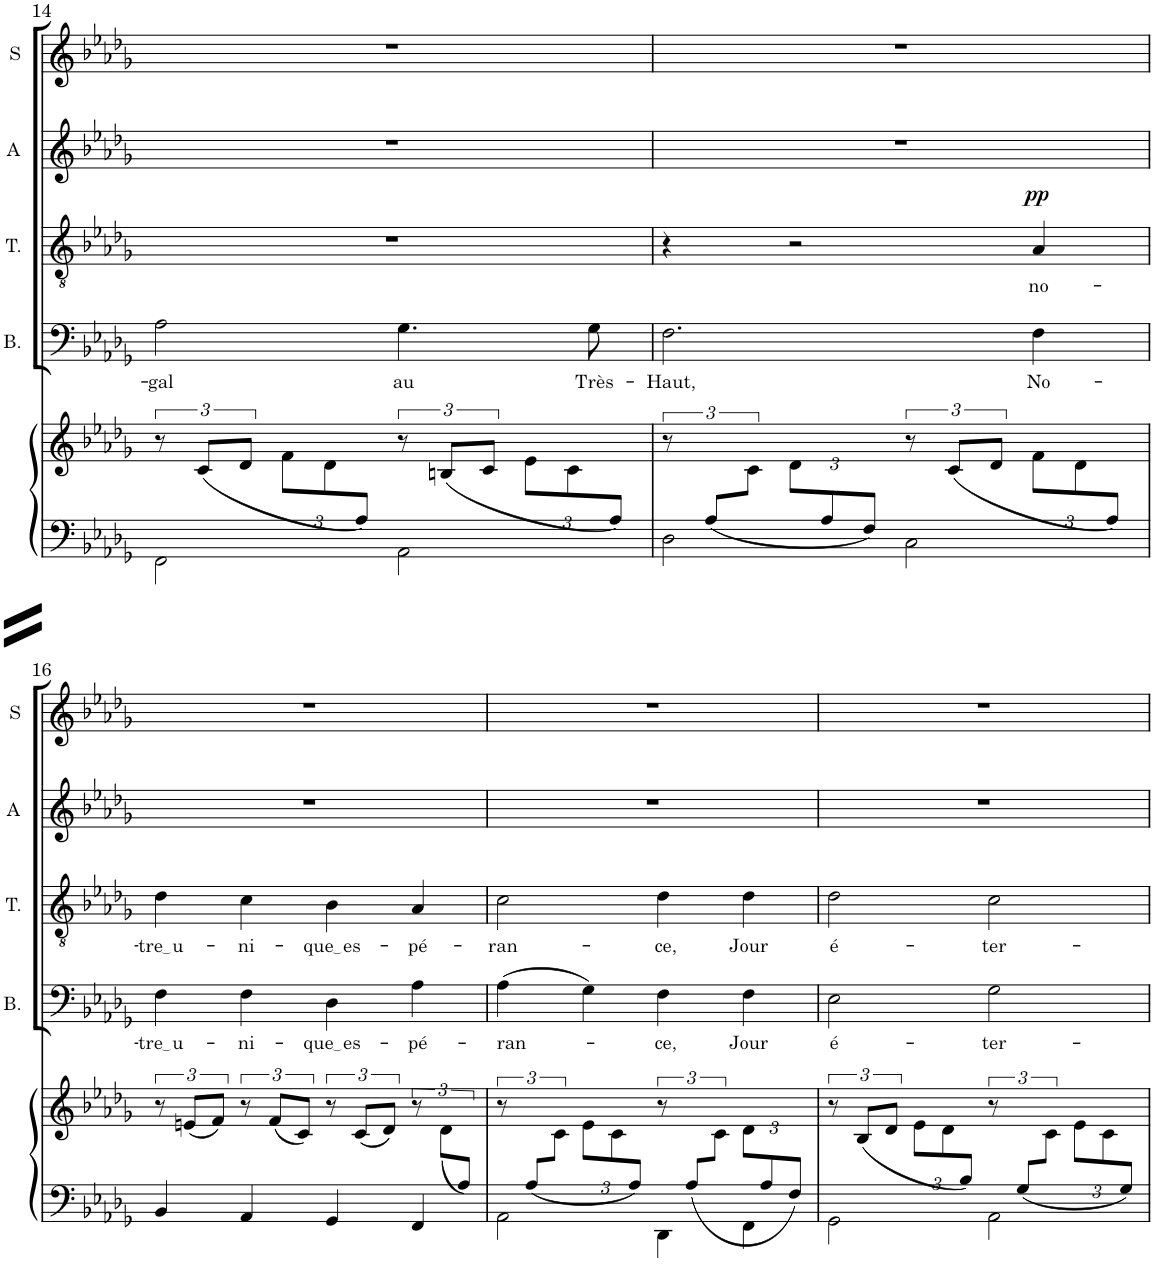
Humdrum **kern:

**kern	**kern	**kern	**text	**kern	**text	**dynam	**kern	**kern
*part5	*part5	*part4	*part4	*part3	*part3	*part3	*part2	*part1
*staff6	*staff5	*staff4	*staff4	*staff3	*staff3	*staff3	*staff2	*staff1
*I"Organ or Piano	*	*I"Basse	*	*I"Ténor	*	*	*I"Alto	*I"Soprano
*	*	*I'B.	*	*I'T.	*	*	*I'A	*I'S
!!LO:PB:g=z
*clefF4	*clefG2	*clefF4	*	*clefGv2	*	*	*clefG2	*clefG2
*k[b-e-a-d-g-]	*k[b-e-a-d-g-]	*k[b-e-a-d-g-]	*	*k[b-e-a-d-g-]	*	*	*k[b-e-a-d-g-]	*k[b-e-a-d-g-]
*M4/4	*M4/4	*M4/4	*	*M4/4	*	*	*M4/4	*M4/4
*met(c)	*met(c)	*met(c)	*	*met(c)	*	*	*met(c)	*met(c)
=14	=14	=14	=14	=14	=14	=14	=14	=14
*^	*	*	*	*	*	*	*	*
!	!	!	!	!LO:LY:b	!	!	!	!	!
12%5ryy	2FF\	12r	2A-\	-gal	1r	.	.	1r	1r
.	.	(<12c/L	.	.	.	.	.	.	.
.	.	12d-/J	.	.	.	.	.	.	.
*	*	*Xbrackettup	*	*	*	*	*	*	*
.	.	12f\L	.	.	.	.	.	.	.
.	.	12d-\	.	.	.	.	.	.	.
12A-/J)	.	12ryy	.	.	.	.	.	.	.
*	*	*brackettup	*	*	*	*	*	*	*
!	!	!	!	!LO:LY:b	!	!	!	!	!
12%5ryy	2AA-\	12r	4.G-\	au	.	.	.	.	.
.	.	(<12Bn/L	.	.	.	.	.	.	.
.	.	12c/J	.	.	.	.	.	.	.
*	*	*Xbrackettup	*	*	*	*	*	*	*
.	.	12e-\L	.	.	.	.	.	.	.
.	.	12c\	.	.	.	.	.	.	.
!	!	!	!	!LO:LY:b	!	!	!	!	!
.	.	.	8G-\	Très-	.	.	.	.	.
12A-/J)	.	12ryy	.	.	.	.	.	.	.
=15	=15	=15	=15	=15	=15	=15	=15	=15	=15
*	*	*brackettup	*	*	*	*	*	*	*
!	!	!	!	!LO:LY:b	!	!	!	!	!
12ryy	2D-\	12r	2.F\	-Haut,	4r	.	.	1r	1r
12A-/L	.	12ryy	.	.	.	.	.	.	.
6ryy	.	12c\J	.	.	.	.	.	.	.
*	*	*Xbrackettup	*	*	*	*	*	*	*
.	.	12d-\L	.	.	2r	.	.	.	.
12A-/	.	6ryy	.	.	.	.	.	.	.
12F/J	.	.	.	.	.	.	.	.	.
*	*	*brackettup	*	*	*	*	*	*	*
12%5ryy	2C\	12r	.	.	.	.	.	.	.
.	.	(<12c/L	.	.	.	.	.	.	.
.	.	12d-/J	.	.	.	.	.	.	.
*	*	*Xbrackettup	*	*	*	*	*	*	*
!	!	!	!	!LO:LY:b	!	!LO:LY:b	!LO:DY:a	!	!
.	.	12f\L	4F\	No-	4A-/	no-	pp	.	.
.	.	12d-\	.	.	.	.	.	.	.
12A-/J)	.	12ryy	.	.	.	.	.	.	.
!!LO:LB:g=z
=16	=16	=16	=16	=16	=16	=16	=16	=16	=16
*	*	*brackettup	*	*	*	*	*	*	*
!	!	!	!	!LO:LY:b	!	!LO:LY:b	!	!	!
12%11ryy	4BB-/	12r	4F\	tre u	4d-\	tre u	.	1r	1r
.	.	(<12en/L	.	.	.	.	.	.	.
.	.	12f/J)	.	.	.	.	.	.	.
!	!	!	!	!LO:LY:b	!	!LO:LY:b	!	!	!
.	4AA-/	12r	4F\	-ni-	4c\	-ni-	.	.	.
.	.	(<12f/L	.	.	.	.	.	.	.
.	.	12c/J)	.	.	.	.	.	.	.
!	!	!	!	!LO:LY:b	!	!LO:LY:b	!	!	!
.	4GG-/	12r	4D-\	que es	4B-\	que es	.	.	.
.	.	(<12c/L	.	.	.	.	.	.	.
.	.	12d-/J)	.	.	.	.	.	.	.
!	!	!	!	!LO:LY:b	!	!LO:LY:b	!	!	!
.	4FF/	12r	4A-\	-pé-	4A-/	-pé-	.	.	.
.	.	(<12d-\L	.	.	.	.	.	.	.
12A-/J)	.	12ryy	.	.	.	.	.	.	.
=17	=17	=17	=17	=17	=17	=17	=17	=17	=17
!	!	!	!	!LO:LY:b	!	!LO:LY:b	!	!	!
12ryy	2AA-\	12r	(>4A-\	-ran-	2c\	-ran-	.	1r	1r
12A-/L	.	12ryy	.	.	.	.	.	.	.
4ryy	.	12c\J	.	.	.	.	.	.	.
*	*	*Xbrackettup	*	*	*	*	*	*	*
.	.	12e-\L	4G-\)	.	.	.	.	.	.
.	.	12c\	.	.	.	.	.	.	.
12A-/J	.	12ryy	.	.	.	.	.	.	.
*	*	*brackettup	*	*	*	*	*	*	*
!	!	!	!	!LO:LY:b	!	!LO:LY:b	!	!	!
12ryy	4DD-\	12r	4F\	-ce,	4d-\	-ce,	.	.	.
12A-/L	.	12ryy	.	.	.	.	.	.	.
6ryy	.	12c\J	.	.	.	.	.	.	.
*	*	*Xbrackettup	*	*	*	*	*	*	*
!	!	!	!	!LO:LY:b	!	!LO:LY:b	!	!	!
.	4FF\	12d-\L	4F\	Jour	4d-\	Jour	.	.	.
12A-/	.	6ryy	.	.	.	.	.	.	.
12F/J	.	.	.	.	.	.	.	.	.
=18	=18	=18	=18	=18	=18	=18	=18	=18	=18
*	*	*brackettup	*	*	*	*	*	*	*
!	!	!	!	!LO:LY:b	!	!LO:LY:b	!	!	!
12%5ryy	2GG-\	12r	2E-\	é-	2d-\	é-	.	1r	1r
.	.	(<12B-/L	.	.	.	.	.	.	.
.	.	12d-/J	.	.	.	.	.	.	.
*	*	*Xbrackettup	*	*	*	*	*	*	*
.	.	12e-\L	.	.	.	.	.	.	.
.	.	12d-\	.	.	.	.	.	.	.
12B-/J)	.	12ryy	.	.	.	.	.	.	.
*	*	*brackettup	*	*	*	*	*	*	*
!	!	!	!	!LO:LY:b	!	!LO:LY:b	!	!	!
12ryy	2AA-\	12r	2G-\	-ter-	2c\	-ter-	.	.	.
12G-/L	.	12ryy	.	.	.	.	.	.	.
4ryy	.	12c\J	.	.	.	.	.	.	.
*	*	*Xbrackettup	*	*	*	*	*	*	*
.	.	12e-\L	.	.	.	.	.	.	.
.	.	12c\	.	.	.	.	.	.	.
12G-/J	.	12ryy	.	.	.	.	.	.	.
*v	*v	*	*	*	*	*	*	*	*
=	=	=	=	=	=	=	=	=
*-	*-	*-	*-	*-	*-	*-	*-	*-
